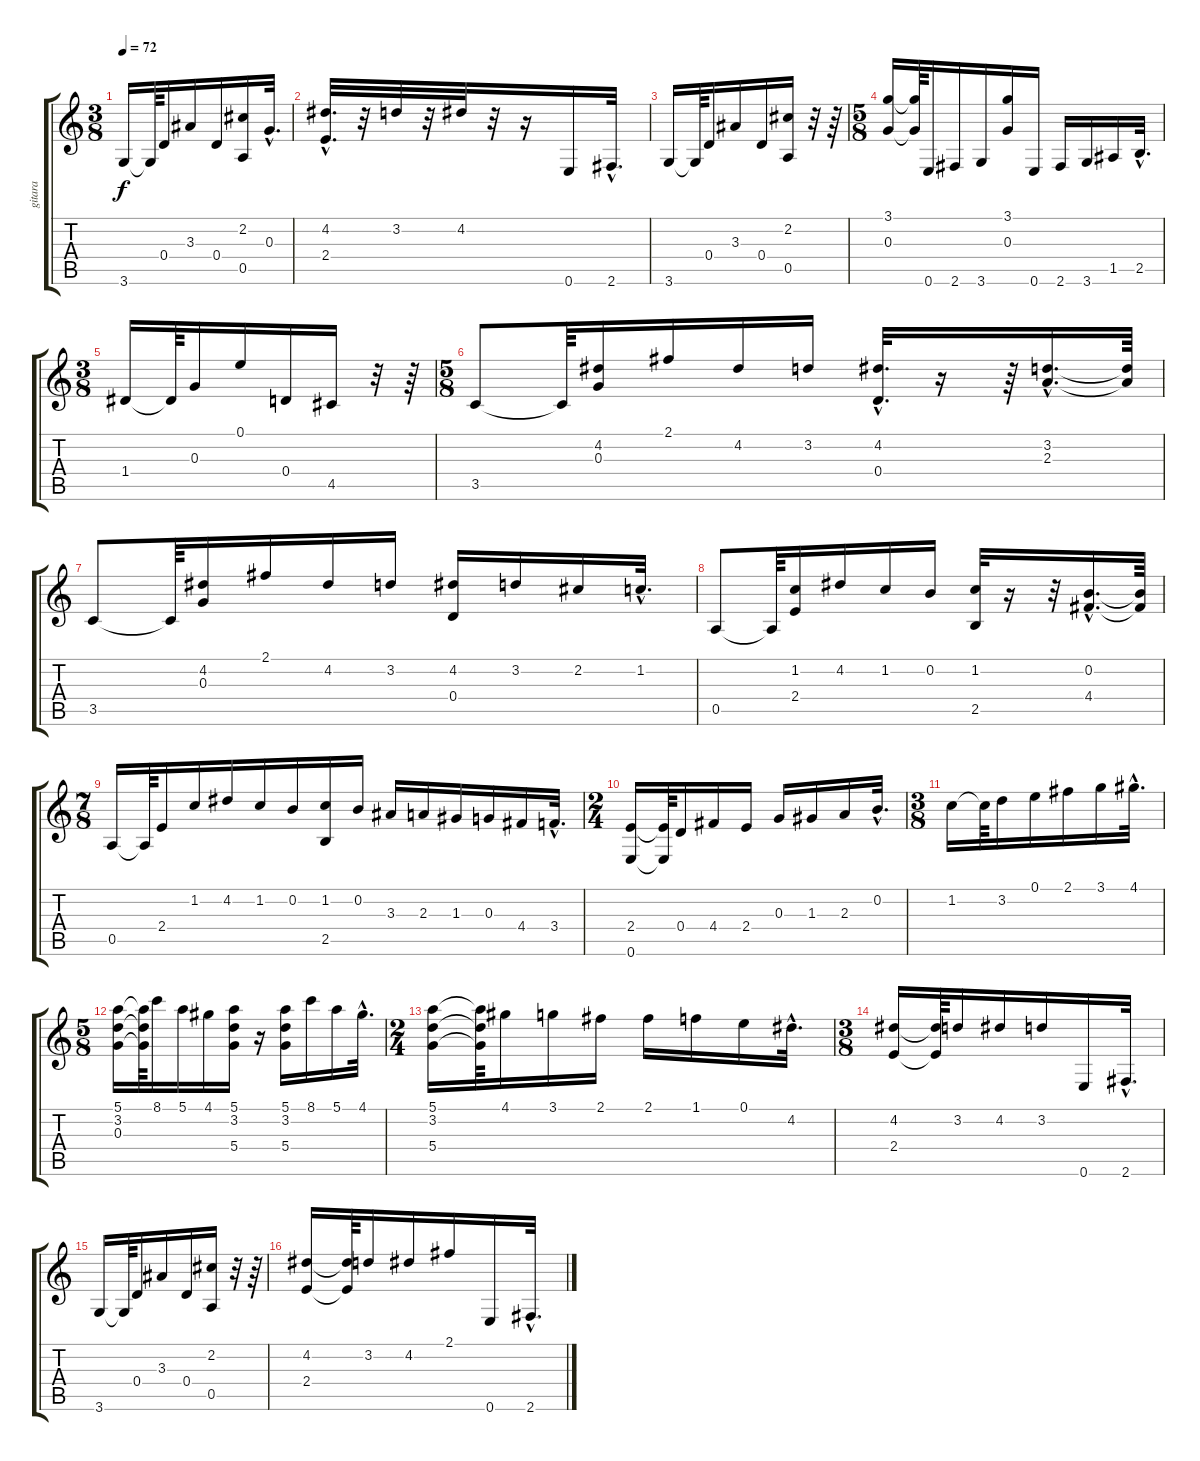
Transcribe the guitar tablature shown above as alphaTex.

\track ("gitara" "gitara") {instrument acousticguitarnylon}
\staff {score tabs}
\tuning (E4 B3 G3 D3 A2 E2) {hide}
\ts (3 8)
\tempo 72
\clef g2
\ks c
3.6.16{dy f} 3.6{t}.64 0.4.16 3.3.16 0.4.16 (2.2 0.5).16 0.3{hac}.32{d} |
(4.2{hac} 2.4{hac}).32{d} r.32 3.2.32 r.32 4.2.32 r.32 r.16 0.6.16 2.6{hac}.32{d} |
3.6.16 3.6{t}.64 0.4.16 3.3.16 0.4.16 (2.2 0.5).16 r.32 r.64 |
\ts (5 8)
(3.1 0.3).16 (3.1{t} 0.3{t}).64 0.6.16 2.6.16 3.6.16 (3.1 0.3).16 0.6.16 2.6.16 3.6.16 1.5.16 2.5{hac}.32{d} |
\ts (3 8)
1.4.16 1.4{t}.64 0.3.16 0.1.16 0.4.16 4.5.16 r.32 r.64 |
\ts (5 8)
3.5.8 3.5{t}.64 (4.2 0.3).16 2.1.16 4.2.16 3.2.16 (4.2{hac} 0.4{hac}).32{d} r.16 r.64 (3.2{hac} 2.3{hac}).16{d} (3.2{t} 2.3{t}).64 |
3.5.8 3.5{t}.64 (4.2 0.3).16 2.1.16 4.2.16 3.2.16 (4.2 0.4).16 3.2.16 2.2.16 1.2{hac}.32{d} |
0.5.8 0.5{t}.64 (1.2 2.4).16 4.2.16 1.2.16 0.2.16 (1.2 2.5).32 r.16 r.32 (0.2{hac} 4.4{hac}).16{d} (0.2{t} 4.4{t}).64 |
\ts (7 8)
0.5.16 0.5{t}.64 2.4.16 1.2.16 4.2.16 1.2.16 0.2.16 (1.2 2.5).16 0.2.16 3.3.16 2.3.16 1.3.16 0.3.16 4.4.16 3.4{hac}.32{d} |
\ts (2 4)
(2.4 0.6).16 (2.4{t} 0.6{t}).64 0.4.16 4.4.16 2.4.16 0.3.16 1.3.16 2.3.16 0.2{hac}.32{d} |
\ts (3 8)
1.2.16 1.2{t}.64 3.2.16 0.1.16 2.1.16 3.1.16 4.1{hac}.32{d} |
\ts (5 8)
(5.1 3.2 0.3).16 (5.1{t} 3.2{t} 0.3{t}).64 8.1.16 5.1.16 4.1.16 (5.1 3.2 5.4).16 r.16 (5.1 3.2 5.4).16 8.1.16 5.1.16 4.1{hac}.32{d} |
\ts (2 4)
(5.1 3.2 5.4).16 (5.1{t} 3.2{t} 5.4{t}).64 4.1.16 3.1.16 2.1.16 2.1.16 1.1.16 0.1.16 4.2{hac}.32{d} |
\ts (3 8)
(4.2 2.4).16 (4.2{t} 2.4{t}).64 3.2.16 4.2.16 3.2.16 0.6.16 2.6{hac}.32{d} |
3.6.16 3.6{t}.64 0.4.16 3.3.16 0.4.16 (2.2 0.5).16 r.32 r.64 |
(4.2 2.4).16 (4.2{t} 2.4{t}).64 3.2.16 4.2.16 2.1.16 0.6.16 2.6{hac}.32{d}
